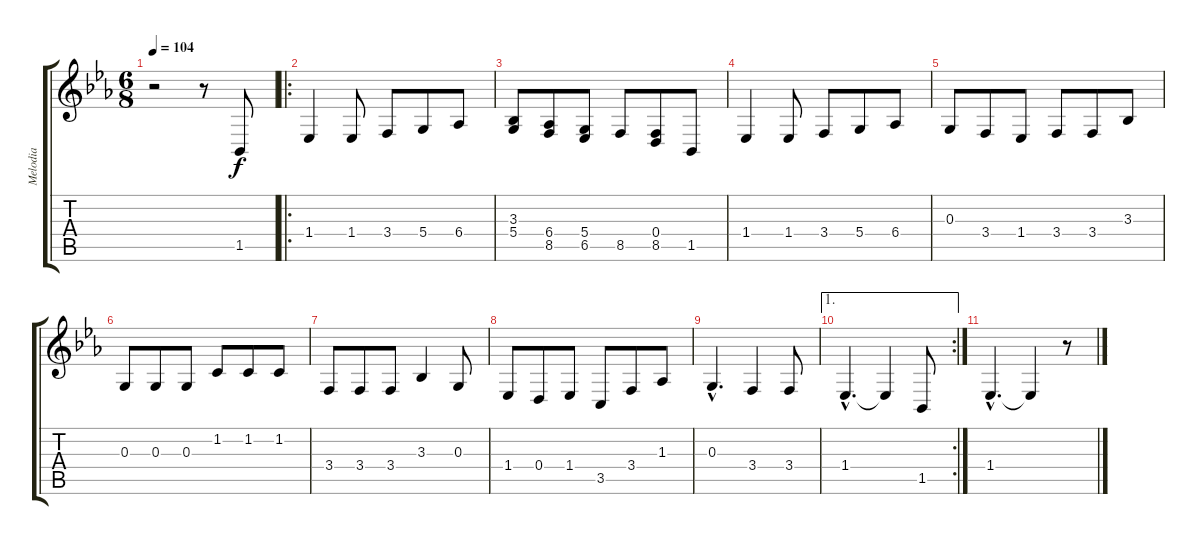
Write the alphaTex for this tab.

\track ("Melodia" "Melodia") {instrument sopranosax}
\staff {score tabs}
\tuning (E4 B3 G3 D3 A2 E2) {hide}
\ts (6 8)
\tempo 104
\clef g2
\ks eb
r.2{dy f instrument sopranosax} r.8 1.5.8 |
\ro
1.4.4 1.4.8 3.4.8 5.4.8 6.4.8 |
(3.3 5.4).8 (6.4 8.5).8 (5.4 6.5).8 8.5.8 (0.4 8.5).8 1.5.8 |
1.4.4 1.4.8 3.4.8 5.4.8 6.4.8 |
0.3.8 3.4.8 1.4.8 3.4.8 3.4.8 3.3.8 |
0.3.8 0.3.8 0.3.8 1.2.8 1.2.8 1.2.8 |
3.4.8 3.4.8 3.4.8 3.3.4 0.3.8 |
1.4.8 0.4.8 1.4.8 3.5.8 3.4.8 1.3.8 |
0.3{hac}.4{d} 3.4.4 3.4.8 |
\ae 1
\rc 2
1.4{hac}.4{d} 1.4{t}.4 1.5.8 |
1.4{hac}.4{d} 1.4{t}.4 r.8
